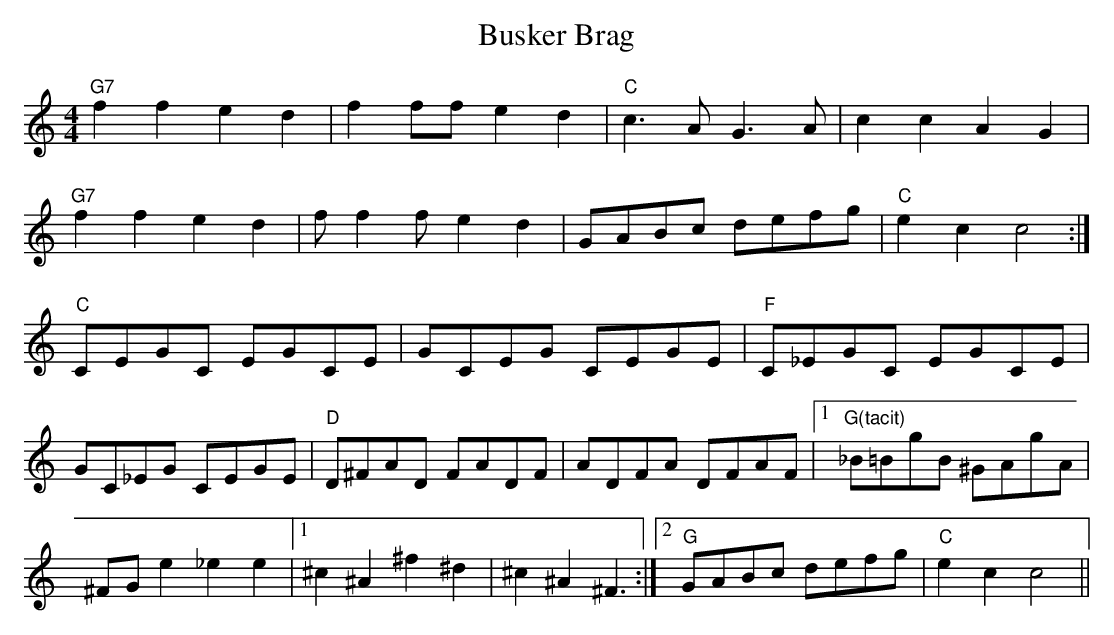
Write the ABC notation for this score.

X:1
T:Busker Brag
M:4/4
L:1/4
K:C
"G7"ff ed|ff/2f/2 ed|"C"c3/2A/2 G3/2A/2|cc AG|
"G7"ff ed|f/2ff/2 ed|G/2A/2B/2c/2 d/2e/2f/2g/2|"C"ec c2:|
K:C
"C"C/2E/2G/2C/2 E/2G/2C/2E/2|G/2C/2E/2G/2 C/2E/2G/2E/2|\
"F"C/2_E/2G/2C/2 E/2G/2C/2E/2|
G/2C/2_E/2G/2 C/2E/2G/2E/2|"D"D/2^F/2A/2D/2 F/2A/2D/2F/2|\
A/2D/2F/2A/2 D/2F/2A/2F/2|1"G(tacit)"_B/2=B/2g/2B/2 ^G/2A/2g/2A/2|
^F/2G/2e _ee|1^c^A ^f^d|^c^A ^F3/2:|2"G"G/2A/2B/2c/2 d/2e/2f/2g/2|"C"ec c2||
